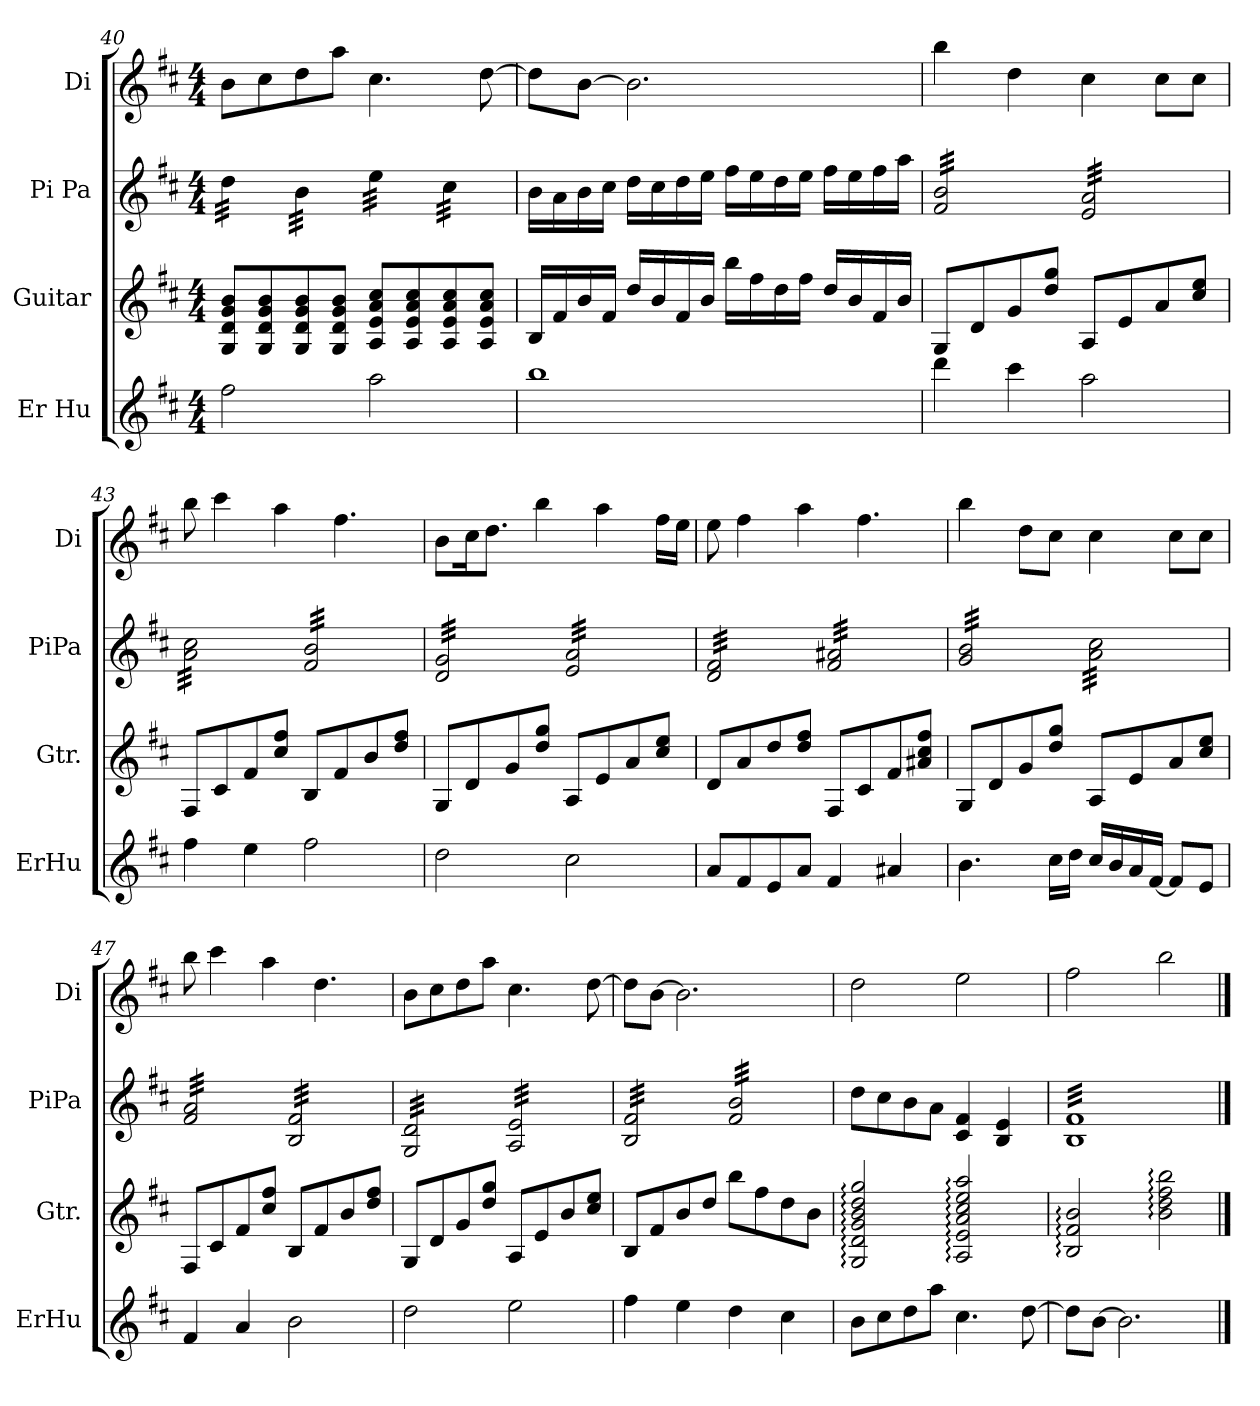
**kern	**kern	**kern	**kern
*part4	*part3	*part2	*part1
*staff4	*staff3	*staff2	*staff1
*I"Er Hu	*I"Guitar	*I"Pi Pa	*I"Di
*I'ErHu	*I'Gtr.	*I'PiPa	*I'Di
!!LO:LB:g=z
*clefG2	*clefG2	*clefG2	*clefG2
*	*ITrd7c12	*ITrd7c12	*
*k[f#c#]	*k[f#c#]	*k[f#c#]	*k[f#c#]
*D:	*D:	*D:	*D:
*M4/4	*M4/4	*M4/4	*M4/4
=40	=40	=40	=40
*	*	*tremolo	*
2ff#\	8GG/ 8D/ 8G/ 8B/L	32d\LLL	8b\L
.	.	32d\	.
.	.	32d\	.
.	.	32d\	.
.	8GG/ 8D/ 8G/ 8B/	32d\	8cc#\
.	.	32d\	.
.	.	32d\	.
.	.	32d\JJJ	.
.	8GG/ 8D/ 8G/ 8B/	32B\LLL	8dd\
.	.	32B\	.
.	.	32B\	.
.	.	32B\	.
.	8GG/ 8D/ 8G/ 8B/J	32B\	8aa\J
.	.	32B\	.
.	.	32B\	.
.	.	32B\JJJ	.
2aa\	8AA/ 8E/ 8A/ 8c#/L	32e\LLL	4.cc#\
.	.	32e\	.
.	.	32e\	.
.	.	32e\	.
.	8AA/ 8E/ 8A/ 8c#/	32e\	.
.	.	32e\	.
.	.	32e\	.
.	.	32e\JJJ	.
.	8AA/ 8E/ 8A/ 8c#/	32c#\LLL	.
.	.	32c#\	.
.	.	32c#\	.
.	.	32c#\	.
.	8AA/ 8E/ 8A/ 8c#/J	32c#\	[8dd\
.	.	32c#\	.
.	.	32c#\	.
.	.	32c#\JJJ	.
*	*	*Xtremolo	*
!!LO:PB:g=z
=41	=41	=41	=41
1bb	16BB/LL	16B\LL	8dd\L]
.	16F#/	16A\	.
.	16B/	16B\	[8b\J
.	16F#/JJ	16c#\JJ	.
.	16d/LL	16d\LL	2.b\]
.	16B/	16c#\	.
.	16F#/	16d\	.
.	16B/JJ	16e\JJ	.
.	16b\LL	16f#\LL	.
.	16f#\	16e\	.
.	16d\	16d\	.
.	16f#\JJ	16e\JJ	.
.	16d/LL	16f#\LL	.
.	16B/	16e\	.
.	16F#/	16f#\	.
.	16B/JJ	16a\JJ	.
=42	=42	=42	=42
*	*	*tremolo	*
4ddd\	8GG/L	32F#/ 32B/LLL	4bb\
.	.	32F#/ 32B/	.
.	.	32F#/ 32B/	.
.	.	32F#/ 32B/	.
.	8D/	32F#/ 32B/	.
.	.	32F#/ 32B/	.
.	.	32F#/ 32B/	.
.	.	32F#/ 32B/	.
4ccc#\	8G/	32F#/ 32B/	4dd\
.	.	32F#/ 32B/	.
.	.	32F#/ 32B/	.
.	.	32F#/ 32B/	.
.	8d/ 8g/J	32F#/ 32B/	.
.	.	32F#/ 32B/	.
.	.	32F#/ 32B/	.
.	.	32F#/ 32B/JJJ	.
2aa\	8AA/L	32E/ 32A/LLL	4cc#\
.	.	32E/ 32A/	.
.	.	32E/ 32A/	.
.	.	32E/ 32A/	.
.	8E/	32E/ 32A/	.
.	.	32E/ 32A/	.
.	.	32E/ 32A/	.
.	.	32E/ 32A/	.
.	8A/	32E/ 32A/	8cc#\L
.	.	32E/ 32A/	.
.	.	32E/ 32A/	.
.	.	32E/ 32A/	.
.	8c#/ 8e/J	32E/ 32A/	8cc#\J
.	.	32E/ 32A/	.
.	.	32E/ 32A/	.
.	.	32E/ 32A/JJJ	.
=43	=43	=43	=43
4ff#\	8FF#/L	32A\ 32c#\LLL	8bb\
.	.	32A\ 32c#\	.
.	.	32A\ 32c#\	.
.	.	32A\ 32c#\	.
.	8C#/	32A\ 32c#\	4ccc#\
.	.	32A\ 32c#\	.
.	.	32A\ 32c#\	.
.	.	32A\ 32c#\	.
4ee\	8F#/	32A\ 32c#\	.
.	.	32A\ 32c#\	.
.	.	32A\ 32c#\	.
.	.	32A\ 32c#\	.
.	8c#/ 8f#/J	32A\ 32c#\	4aa\
.	.	32A\ 32c#\	.
.	.	32A\ 32c#\	.
.	.	32A\ 32c#\JJJ	.
2ff#\	8BB/L	32F#/ 32B/LLL	.
.	.	32F#/ 32B/	.
.	.	32F#/ 32B/	.
.	.	32F#/ 32B/	.
.	8F#/	32F#/ 32B/	4.ff#\
.	.	32F#/ 32B/	.
.	.	32F#/ 32B/	.
.	.	32F#/ 32B/	.
.	8B/	32F#/ 32B/	.
.	.	32F#/ 32B/	.
.	.	32F#/ 32B/	.
.	.	32F#/ 32B/	.
.	8d/ 8f#/J	32F#/ 32B/	.
.	.	32F#/ 32B/	.
.	.	32F#/ 32B/	.
.	.	32F#/ 32B/JJJ	.
!!LO:LB:g=z
=44	=44	=44	=44
2dd\	8GG/L	32D/ 32G/LLL	8b\L
.	.	32D/ 32G/	.
.	.	32D/ 32G/	.
.	.	32D/ 32G/	.
.	8D/	32D/ 32G/	16cc#\K
.	.	32D/ 32G/	.
.	.	32D/ 32G/	8.dd\J
.	.	32D/ 32G/	.
.	8G/	32D/ 32G/	.
.	.	32D/ 32G/	.
.	.	32D/ 32G/	.
.	.	32D/ 32G/	.
.	8d/ 8g/J	32D/ 32G/	4bb\
.	.	32D/ 32G/	.
.	.	32D/ 32G/	.
.	.	32D/ 32G/JJJ	.
2cc#\	8AA/L	32E/ 32A/LLL	.
.	.	32E/ 32A/	.
.	.	32E/ 32A/	.
.	.	32E/ 32A/	.
.	8E/	32E/ 32A/	4aa\
.	.	32E/ 32A/	.
.	.	32E/ 32A/	.
.	.	32E/ 32A/	.
.	8A/	32E/ 32A/	.
.	.	32E/ 32A/	.
.	.	32E/ 32A/	.
.	.	32E/ 32A/	.
.	8c#/ 8e/J	32E/ 32A/	16ff#\LL
.	.	32E/ 32A/	.
.	.	32E/ 32A/	16ee\JJ
.	.	32E/ 32A/JJJ	.
=45	=45	=45	=45
8a/L	8D/L	32D/ 32F#/LLL	8ee\
.	.	32D/ 32F#/	.
.	.	32D/ 32F#/	.
.	.	32D/ 32F#/	.
8f#/	8A/	32D/ 32F#/	4ff#\
.	.	32D/ 32F#/	.
.	.	32D/ 32F#/	.
.	.	32D/ 32F#/	.
8e/	8d/	32D/ 32F#/	.
.	.	32D/ 32F#/	.
.	.	32D/ 32F#/	.
.	.	32D/ 32F#/	.
8a/J	8d/ 8f#/J	32D/ 32F#/	4aa\
.	.	32D/ 32F#/	.
.	.	32D/ 32F#/	.
.	.	32D/ 32F#/JJJ	.
4f#/	8FF#/L	32F#/ 32A#X/LLL	.
.	.	32F#/ 32A#X/	.
.	.	32F#/ 32A#X/	.
.	.	32F#/ 32A#X/	.
.	8C#/	32F#/ 32A#X/	4.ff#\
.	.	32F#/ 32A#X/	.
.	.	32F#/ 32A#X/	.
.	.	32F#/ 32A#X/	.
4a#X/	8F#/	32F#/ 32A#X/	.
.	.	32F#/ 32A#X/	.
.	.	32F#/ 32A#X/	.
.	.	32F#/ 32A#X/	.
.	8A#X/ 8c#/ 8f#/J	32F#/ 32A#X/	.
.	.	32F#/ 32A#X/	.
.	.	32F#/ 32A#X/	.
.	.	32F#/ 32A#X/JJJ	.
=46	=46	=46	=46
4.b\	8GG/L	32G/ 32B/LLL	4bb\
.	.	32G/ 32B/	.
.	.	32G/ 32B/	.
.	.	32G/ 32B/	.
.	8D/	32G/ 32B/	.
.	.	32G/ 32B/	.
.	.	32G/ 32B/	.
.	.	32G/ 32B/	.
.	8G/	32G/ 32B/	8dd\L
.	.	32G/ 32B/	.
.	.	32G/ 32B/	.
.	.	32G/ 32B/	.
16cc#\LL	8d/ 8g/J	32G/ 32B/	8cc#\J
.	.	32G/ 32B/	.
16dd\JJ	.	32G/ 32B/	.
.	.	32G/ 32B/JJJ	.
16cc#/LL	8AA/L	32A\ 32c#\LLL	4cc#\
.	.	32A\ 32c#\	.
16b/	.	32A\ 32c#\	.
.	.	32A\ 32c#\	.
16a/	8E/	32A\ 32c#\	.
.	.	32A\ 32c#\	.
[16f#/JJ	.	32A\ 32c#\	.
.	.	32A\ 32c#\	.
8f#/L]	8A/	32A\ 32c#\	8cc#\L
.	.	32A\ 32c#\	.
.	.	32A\ 32c#\	.
.	.	32A\ 32c#\	.
8e/J	8c#/ 8e/J	32A\ 32c#\	8cc#\J
.	.	32A\ 32c#\	.
.	.	32A\ 32c#\	.
.	.	32A\ 32c#\JJJ	.
!!LO:PB:g=z
=47	=47	=47	=47
4f#/	8FF#/L	32F#/ 32A/LLL	8bb\
.	.	32F#/ 32A/	.
.	.	32F#/ 32A/	.
.	.	32F#/ 32A/	.
.	8C#/	32F#/ 32A/	4ccc#\
.	.	32F#/ 32A/	.
.	.	32F#/ 32A/	.
.	.	32F#/ 32A/	.
4a/	8F#/	32F#/ 32A/	.
.	.	32F#/ 32A/	.
.	.	32F#/ 32A/	.
.	.	32F#/ 32A/	.
.	8c#/ 8f#/J	32F#/ 32A/	4aa\
.	.	32F#/ 32A/	.
.	.	32F#/ 32A/	.
.	.	32F#/ 32A/JJJ	.
2b\	8BB/L	32BB/ 32F#/LLL	.
.	.	32BB/ 32F#/	.
.	.	32BB/ 32F#/	.
.	.	32BB/ 32F#/	.
.	8F#/	32BB/ 32F#/	4.dd\
.	.	32BB/ 32F#/	.
.	.	32BB/ 32F#/	.
.	.	32BB/ 32F#/	.
.	8B/	32BB/ 32F#/	.
.	.	32BB/ 32F#/	.
.	.	32BB/ 32F#/	.
.	.	32BB/ 32F#/	.
.	8d/ 8f#/J	32BB/ 32F#/	.
.	.	32BB/ 32F#/	.
.	.	32BB/ 32F#/	.
.	.	32BB/ 32F#/JJJ	.
!!LO:PB:g=z
=48	=48	=48	=48
2dd\	8GG/L	32GG/ 32D/LLL	8b\L
.	.	32GG/ 32D/	.
.	.	32GG/ 32D/	.
.	.	32GG/ 32D/	.
.	8D/	32GG/ 32D/	8cc#\
.	.	32GG/ 32D/	.
.	.	32GG/ 32D/	.
.	.	32GG/ 32D/	.
.	8G/	32GG/ 32D/	8dd\
.	.	32GG/ 32D/	.
.	.	32GG/ 32D/	.
.	.	32GG/ 32D/	.
.	8d/ 8g/J	32GG/ 32D/	8aa\J
.	.	32GG/ 32D/	.
.	.	32GG/ 32D/	.
.	.	32GG/ 32D/JJJ	.
2ee\	8AA/L	32AA/ 32E/LLL	4.cc#\
.	.	32AA/ 32E/	.
.	.	32AA/ 32E/	.
.	.	32AA/ 32E/	.
.	8E/	32AA/ 32E/	.
.	.	32AA/ 32E/	.
.	.	32AA/ 32E/	.
.	.	32AA/ 32E/	.
.	8B/	32AA/ 32E/	.
.	.	32AA/ 32E/	.
.	.	32AA/ 32E/	.
.	.	32AA/ 32E/	.
.	8c#/ 8e/J	32AA/ 32E/	[8dd\
.	.	32AA/ 32E/	.
.	.	32AA/ 32E/	.
.	.	32AA/ 32E/JJJ	.
=49	=49	=49	=49
4ff#\	8BB/L	32BB/ 32F#/LLL	8dd\L]
.	.	32BB/ 32F#/	.
.	.	32BB/ 32F#/	.
.	.	32BB/ 32F#/	.
.	8F#/	32BB/ 32F#/	[8b\J
.	.	32BB/ 32F#/	.
.	.	32BB/ 32F#/	.
.	.	32BB/ 32F#/	.
4ee\	8B/	32BB/ 32F#/	2.b\]
.	.	32BB/ 32F#/	.
.	.	32BB/ 32F#/	.
.	.	32BB/ 32F#/	.
.	8d/J	32BB/ 32F#/	.
.	.	32BB/ 32F#/	.
.	.	32BB/ 32F#/	.
.	.	32BB/ 32F#/JJJ	.
4dd\	8b\L	32F#/ 32B/LLL	.
.	.	32F#/ 32B/	.
.	.	32F#/ 32B/	.
.	.	32F#/ 32B/	.
.	8f#\	32F#/ 32B/	.
.	.	32F#/ 32B/	.
.	.	32F#/ 32B/	.
.	.	32F#/ 32B/	.
4cc#\	8d\	32F#/ 32B/	.
.	.	32F#/ 32B/	.
.	.	32F#/ 32B/	.
.	.	32F#/ 32B/	.
.	8B\J	32F#/ 32B/	.
.	.	32F#/ 32B/	.
.	.	32F#/ 32B/	.
.	.	32F#/ 32B/JJJ	.
*	*	*Xtremolo	*
=50	=50	=50	=50
8b\L	2GG/: 2D/: 2G/: 2B/: 2d/: 2g/:	8d\L	2dd\
8cc#\	.	8c#\	.
8dd\	.	8B\	.
8aa\J	.	8A\J	.
4.cc#\	2AA/: 2E/: 2A/: 2c#/: 2e/: 2a/:	4C#/ 4F#/	2ee\
.	.	4BB/ 4E/	.
[8dd\	.	.	.
=51	=51	=51	=51
*	*	*tremolo	*
8dd\L]	2BB/: 2F#/: 2B/:	32BB 32F#LLL	2ff#\
.	.	32BB 32F#	.
.	.	32BB 32F#	.
.	.	32BB 32F#	.
[8b\J	.	32BB 32F#	.
.	.	32BB 32F#	.
.	.	32BB 32F#	.
.	.	32BB 32F#	.
2.b\]	.	32BB 32F#	.
.	.	32BB 32F#	.
.	.	32BB 32F#	.
.	.	32BB 32F#	.
.	.	32BB 32F#	.
.	.	32BB 32F#	.
.	.	32BB 32F#	.
.	.	32BB 32F#	.
.	2B\: 2d\: 2f#\: 2b\:	32BB 32F#	2bb\
.	.	32BB 32F#	.
.	.	32BB 32F#	.
.	.	32BB 32F#	.
.	.	32BB 32F#	.
.	.	32BB 32F#	.
.	.	32BB 32F#	.
.	.	32BB 32F#	.
.	.	32BB 32F#	.
.	.	32BB 32F#	.
.	.	32BB 32F#	.
.	.	32BB 32F#	.
.	.	32BB 32F#	.
.	.	32BB 32F#	.
.	.	32BB 32F#	.
.	.	32BB 32F#JJJ	.
*	*	*Xtremolo	*
==	==	==	==
*-	*-	*-	*-
